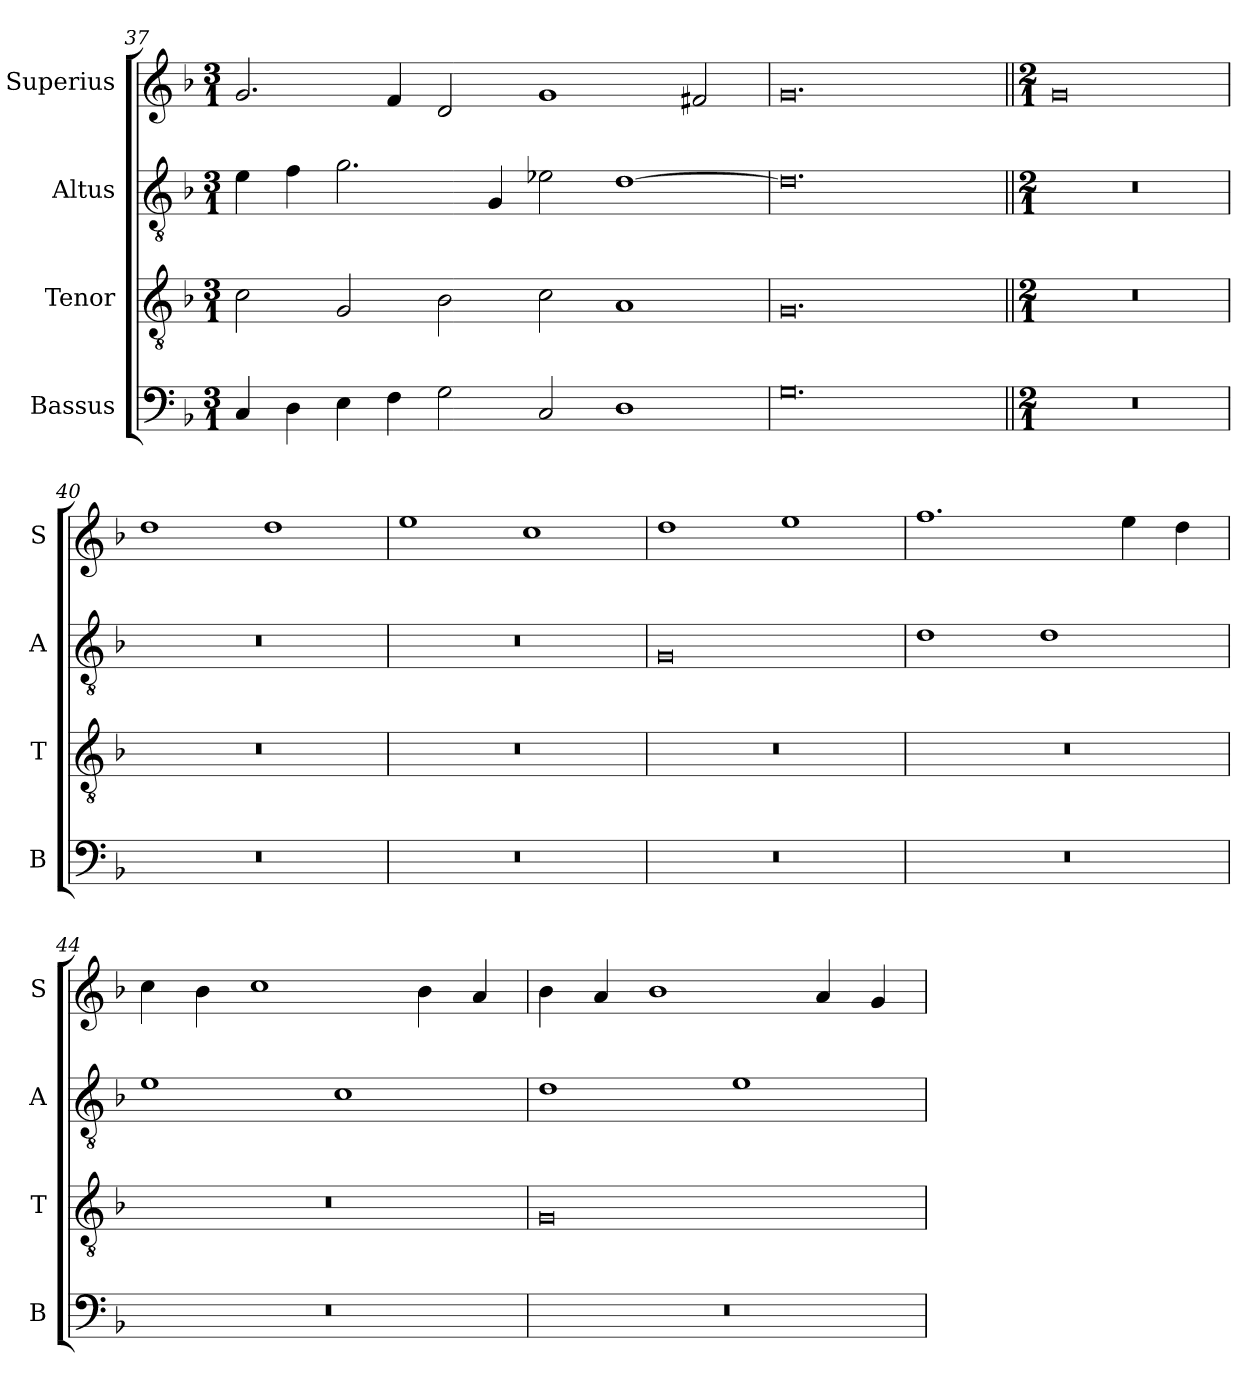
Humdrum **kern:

**kern	**kern	**kern	**kern
*part4	*part3	*part2	*part1
*staff4	*staff3	*staff2	*staff1
*I"Bassus	*I"Tenor	*I"Altus	*I"Superius
*I'B	*I'T	*I'A	*I'S
*clefF4	*clefGv2	*clefGv2	*clefG2
*k[b-]	*k[b-]	*k[b-]	*k[b-]
*M3/1	*M3/1	*M3/1	*M3/1
=37	=37	=37	=37
4C/	2c\	4e\	2.g/
4D\	.	4f\	.
4E\	2G/	2.g\	.
4F\	.	.	4f/
2G\	2B-\	.	2d/
.	.	4G/	.
2C/	2c\	2e-X\	1g
1D	1A	[1d	.
.	.	.	2f#X/
=38	=38	=38	=38
0.G	0.G	0.d]	0.g
!!LO:LB:g=z
=39||	=39||	=39||	=39||
*M2/1	*M2/1	*M2/1	*M2/1
0r	0r	0r	0g
=40	=40	=40	=40
0r	0r	0r	1dd
.	.	.	1dd
=41	=41	=41	=41
0r	0r	0r	1ee
.	.	.	1cc
=42	=42	=42	=42
0r	0r	0G	1dd
.	.	.	1ee
=43	=43	=43	=43
0r	0r	1d	1.ff
.	.	1d	.
.	.	.	4ee\
.	.	.	4dd\
=44	=44	=44	=44
0r	0r	1e	4cc\
.	.	.	4b-\
.	.	.	1cc
.	.	1c	.
.	.	.	4b-\
.	.	.	4a/
=45	=45	=45	=45
0r	0G	1d	4b-\
.	.	.	4a/
.	.	.	1b-
.	.	1e	.
.	.	.	4a/
.	.	.	4g/
=	=	=	=
*-	*-	*-	*-
